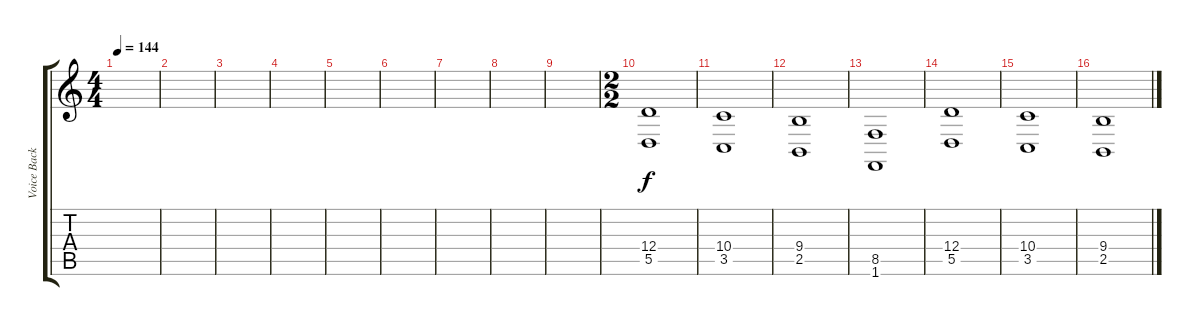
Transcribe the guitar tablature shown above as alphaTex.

\track ("Voice Backing" "Voice Back") {instrument pad7halo}
\staff {score tabs}
\tuning (E4 B3 G3 D3 A2 E2) {hide}
\ts (4 4)
\tempo 144
\clef g2
\ks c
|
|
|
|
|
|
|
|
|
\ts (2 2)
(12.4 5.5).1 |
(10.4 3.5).1 |
(9.4 2.5).1 |
(8.5 1.6).1 |
(12.4 5.5).1 |
(10.4 3.5).1 |
(9.4 2.5).1
